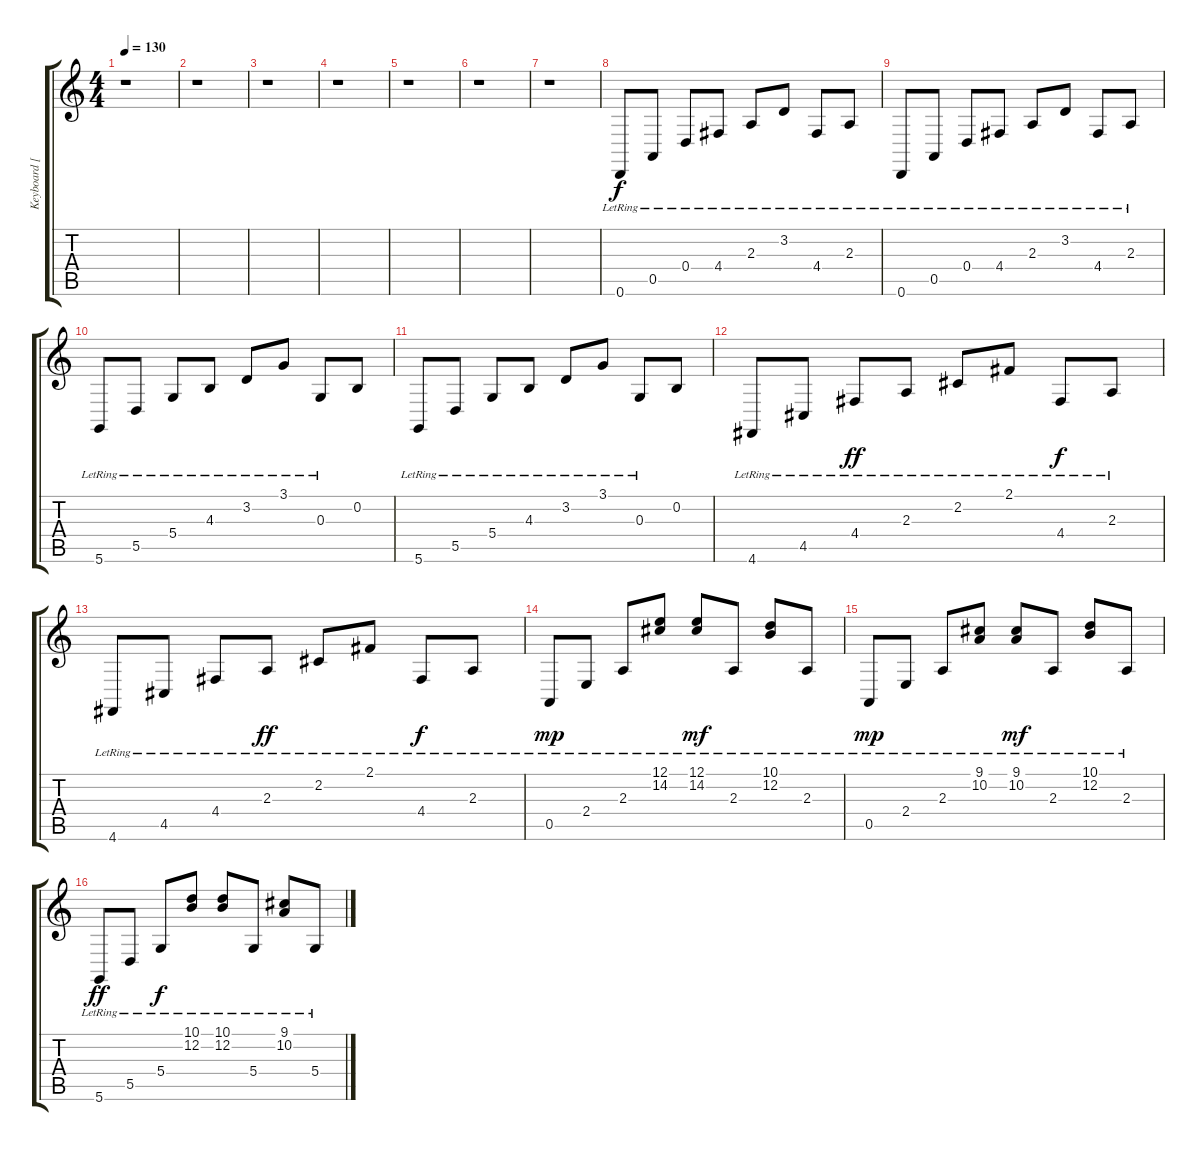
\track ("Keyboard [Piano/Solo]" "Keyboard [") {instrument acousticgrandpiano}
\staff {score tabs}
\tuning (E4 B3 G3 D3 A2 D2) {hide}
\ts (4 4)
\tempo 130
\clef g2
\ks c
r.1{dy mf} |
r.1 |
r.1 |
r.1 |
r.1 |
r.1 |
r.1 |
0.6{lr}.8{dy f} 0.5{lr}.8 0.4{lr}.8 4.4{lr}.8 2.3{lr}.8 3.2{lr}.8 4.4{lr}.8 2.3{lr}.8 |
0.6{lr}.8 0.5{lr}.8 0.4{lr}.8 4.4{lr}.8 2.3{lr}.8 3.2{lr}.8 4.4{lr}.8 2.3{lr}.8 |
5.6{lr}.8 5.5{lr}.8 5.4{lr}.8 4.3{lr}.8 3.2{lr}.8 3.1{lr}.8 0.3{lr}.8 0.2.8 |
5.6{lr}.8 5.5{lr}.8 5.4{lr}.8 4.3{lr}.8 3.2{lr}.8 3.1{lr}.8 0.3{lr}.8 0.2.8 |
4.6{lr}.8 4.5{lr}.8 4.4{lr}.8{dy ff} 2.3{lr}.8 2.2{lr}.8 2.1{lr}.8 4.4{lr}.8{dy f} 2.3{lr}.8 |
4.6{lr}.8 4.5{lr}.8 4.4{lr}.8 2.3{lr}.8{dy ff} 2.2{lr}.8 2.1{lr}.8 4.4{lr}.8{dy f} 2.3{lr}.8 |
0.5{lr}.8{dy mp} 2.4{lr}.8 2.3{lr}.8 (12.1{lr} 14.2{lr}).8 (12.1{lr} 14.2{lr}).8{dy mf} 2.3{lr}.8 (10.1{lr} 12.2{lr}).8 2.3{lr}.8 |
0.5{lr}.8{dy mp} 2.4{lr}.8 2.3{lr}.8 (9.1{lr} 10.2{lr}).8 (9.1{lr} 10.2{lr}).8{dy mf} 2.3{lr}.8 (10.1{lr} 12.2{lr}).8 2.3{lr}.8 |
5.6{lr}.8{dy ff} 5.5{lr}.8 5.4{lr}.8{dy f} (10.1{lr} 12.2{lr}).8 (10.1{lr} 12.2{lr}).8 5.4{lr}.8 (9.1{lr} 10.2{lr}).8 5.4{lr}.8
